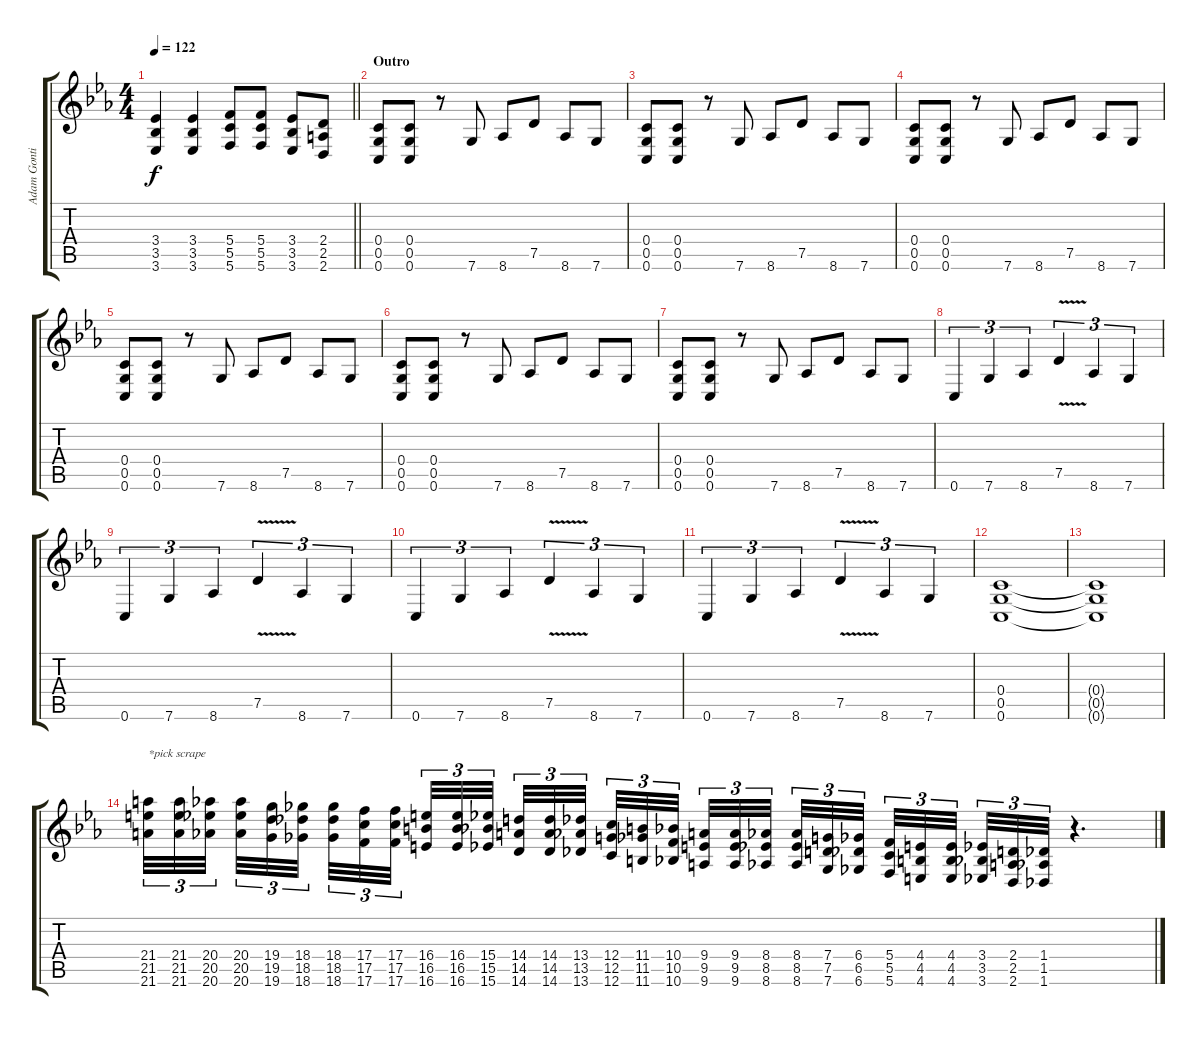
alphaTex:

\track ("Adam Gontier" "Adam Gonti") {instrument distortionguitar}
\staff {score tabs}
\tuning (D4 A3 F3 C3 G2 C2) {hide}
\ts (4 4)
\tempo 122
\clef g2
\barLineRight lightlight
\ks cminor
(3.4 3.5 3.6).4{dy f} (3.4 3.5 3.6).4 (5.4 5.5 5.6).8 (5.4 5.5 5.6).8 (3.4 3.5 3.6).8 (2.4 2.5 2.6).8 |
\section ("" "Outro")
(0.4 0.5 0.6).8 (0.4 0.5 0.6).8 r.8 7.6.8 8.6.8 7.5.8 8.6.8 7.6.8 |
(0.4 0.5 0.6).8 (0.4 0.5 0.6).8 r.8 7.6.8 8.6.8 7.5.8 8.6.8 7.6.8 |
(0.4 0.5 0.6).8 (0.4 0.5 0.6).8 r.8 7.6.8 8.6.8 7.5.8 8.6.8 7.6.8 |
(0.4 0.5 0.6).8 (0.4 0.5 0.6).8 r.8 7.6.8 8.6.8 7.5.8 8.6.8 7.6.8 |
(0.4 0.5 0.6).8 (0.4 0.5 0.6).8 r.8 7.6.8 8.6.8 7.5.8 8.6.8 7.6.8 |
(0.4 0.5 0.6).8 (0.4 0.5 0.6).8 r.8 7.6.8 8.6.8 7.5.8 8.6.8 7.6.8 |
0.6.4{tu (3 2)} 7.6.4{tu (3 2)} 8.6.4{tu (3 2)} 7.5{v}.4{tu (3 2)} 8.6.4{tu (3 2)} 7.6.4{tu (3 2)} |
0.6.4{tu (3 2)} 7.6.4{tu (3 2)} 8.6.4{tu (3 2)} 7.5{v}.4{tu (3 2)} 8.6.4{tu (3 2)} 7.6.4{tu (3 2)} |
0.6.4{tu (3 2)} 7.6.4{tu (3 2)} 8.6.4{tu (3 2)} 7.5{v}.4{tu (3 2)} 8.6.4{tu (3 2)} 7.6.4{tu (3 2)} |
0.6.4{tu (3 2)} 7.6.4{tu (3 2)} 8.6.4{tu (3 2)} 7.5{v}.4{tu (3 2)} 8.6.4{tu (3 2)} 7.6.4{tu (3 2)} |
(0.4 0.5 0.6).1 |
(0.4{t} 0.5{t} 0.6{t}).1 |
(21.4 21.5 21.6).32{tu (3 2) txt "*pick scrape"} (21.4 21.5 21.6).32{tu (3 2)} (20.4 20.5 20.6).32{tu (3 2) beam splitsecondary} (20.4 20.5 20.6).32{tu (3 2)} (19.4 19.5 19.6).32{tu (3 2)} (18.4 18.5 18.6).32{tu (3 2) beam splitsecondary} (18.4 18.5 18.6).32{tu (3 2)} (17.4 17.5 17.6).32{tu (3 2)} (17.4 17.5 17.6).32{tu (3 2) beam splitsecondary} (16.4 16.5 16.6).32{tu (3 2)} (16.4 16.5 16.6).32{tu (3 2)} (15.4 15.5 15.6).32{tu (3 2)} (14.4 14.5 14.6).32{tu (3 2)} (14.4 14.5 14.6).32{tu (3 2)} (13.4 13.5 13.6).32{tu (3 2) beam splitsecondary} (12.4 12.5 12.6).32{tu (3 2)} (11.4 11.5 11.6).32{tu (3 2)} (10.4 10.5 10.6).32{tu (3 2) beam splitsecondary} (9.4 9.5 9.6).32{tu (3 2)} (9.4 9.5 9.6).32{tu (3 2)} (8.4 8.5 8.6).32{tu (3 2) beam splitsecondary} (8.4 8.5 8.6).32{tu (3 2)} (7.4 7.5 7.6).32{tu (3 2)} (6.4 6.5 6.6).32{tu (3 2)} (5.4 5.5 5.6).32{tu (3 2)} (4.4 4.5 4.6).32{tu (3 2)} (4.4 4.5 4.6).32{tu (3 2) beam splitsecondary} (3.4 3.5 3.6).32{tu (3 2)} (2.4 2.5 2.6).32{tu (3 2)} (1.4 1.5 1.6).32{tu (3 2)} r.4{d}
